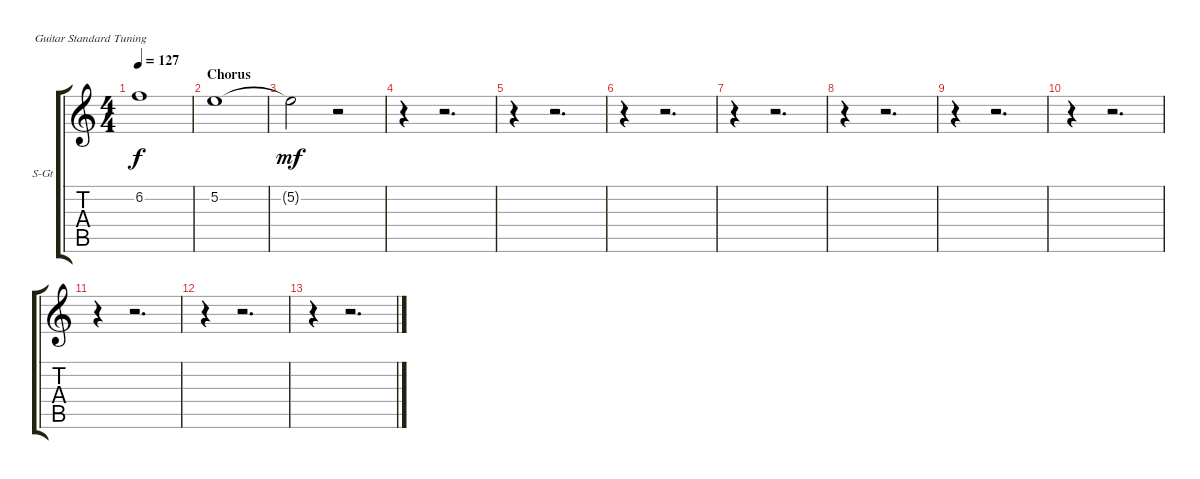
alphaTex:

\bracketExtendMode groupsimilarinstruments
\firstSystemTrackNameOrientation horizontal
\otherSystemsTrackNameOrientation horizontal
\track ("Lead Guitar" "S-Gt") {instrument acousticguitarsteel}
\staff {score tabs}
\tuning (E4 B3 G3 D3 A2 E2)
\ts (4 4)
\tempo 127
\clef g2
\ks c
6.2.1{dy f} |
\section ("" "Chorus")
5.2.1 |
5.2{t}.2{dy mf} r.2 |
r.4 r.2{d} |
r.4 r.2{d} |
r.4 r.2{d} |
r.4 r.2{d} |
r.4 r.2{d} |
r.4 r.2{d} |
r.4 r.2{d} |
r.4 r.2{d} |
r.4 r.2{d} |
r.4 r.2{d}
